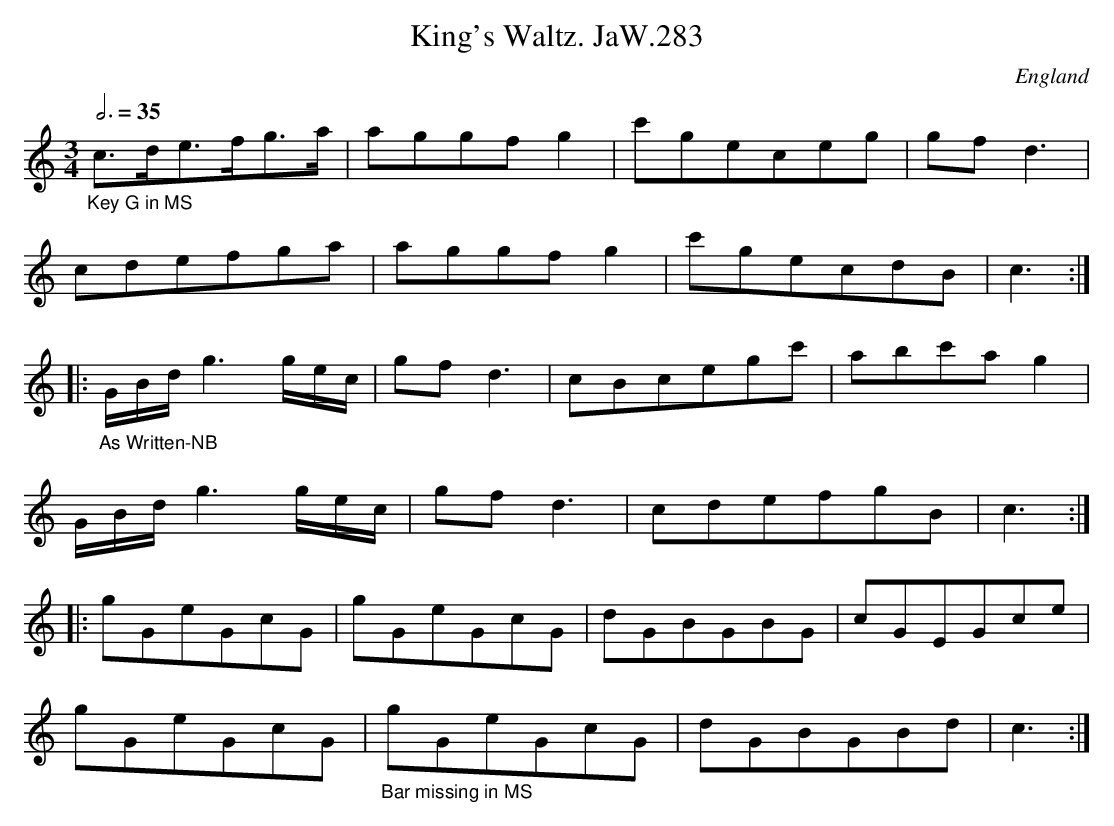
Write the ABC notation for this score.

X:1
T:King's Waltz. JaW.283
L:1/8
M:3/4
O:England
Q:3/4=35
K:C
"_Key G in MS"c>de>fg>a|aggfg2|c'geceg|gfd3|!
cdefga|aggfg2|c'gecdB|c3:|!
|:"_As Written-NB"G/B/d/ g3 g/e/c/|gfd3|cBcegc'|abc'ag2|!
G/B/d/ g3 g/e/c/|gfd3|cdefgB|c3:|!
|:gGeGcG|gGeGcG|dGBGBG|cGEGce|!
gGeGcG|"_Bar missing in MS"gGeGcG|dGBGBd|c3:|
